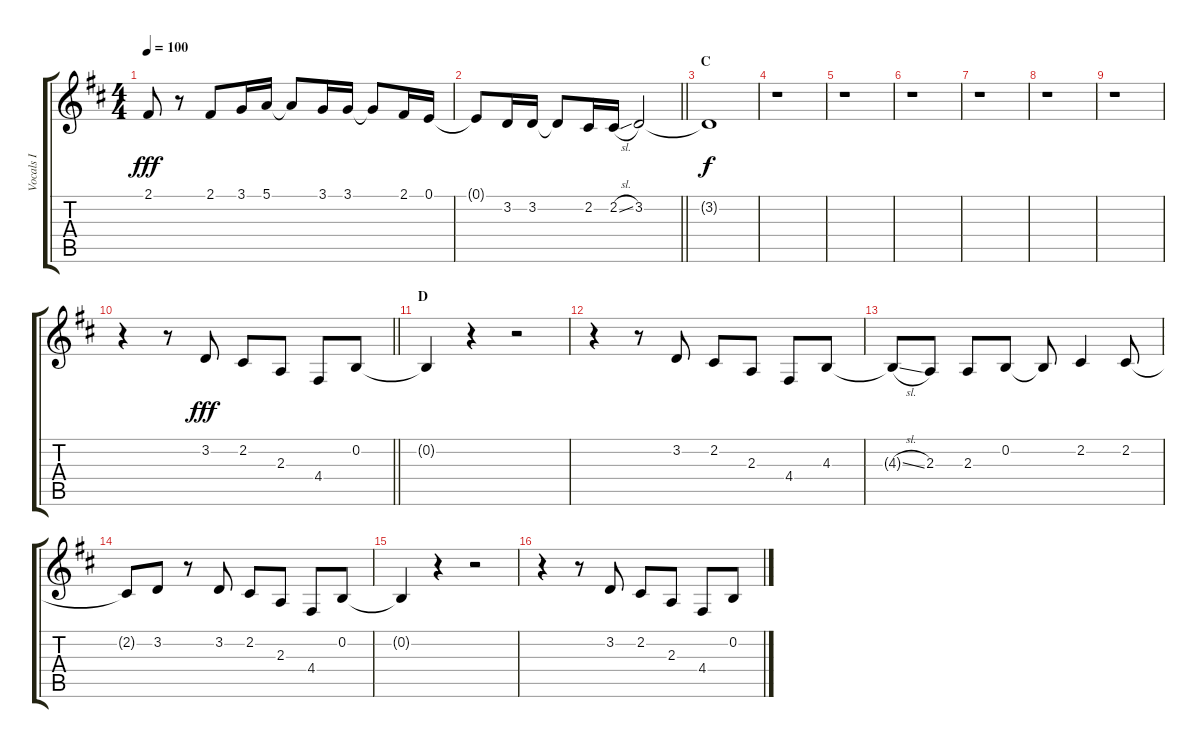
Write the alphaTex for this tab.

\track ("Vocals I" "Vocals I") {instrument voiceoohs}
\staff {score tabs}
\tuning (E4 B3 G3 D3 A2 E2) {hide}
\ts (4 4)
\tempo 100
\clef g2
\ks d
2.1{t}.8{dy fff} r.8 2.1.8 3.1.16 5.1.16 5.1{t}.8 3.1.16 3.1.16 3.1{t}.8 2.1.16 0.1.16 |
\barLineRight lightlight
0.1{t}.8 3.2.16 3.2.16 3.2{t}.8 2.2.16 2.2{sl}.16 3.2.2 |
\section ("" "C")
3.2{t}.1{dy f} |
r.1 |
r.1 |
r.1 |
r.1 |
r.1 |
r.1 |
\barLineRight lightlight
r.4 r.8 3.2.8{dy fff} 2.2.8 2.3.8 4.4.8 0.2.8 |
\section ("" "D")
0.2{t}.4 r.4 r.2 |
r.4 r.8 3.2.8 2.2.8 2.3.8 4.4.8 4.3.8 |
4.3{sl t}.8 2.3.8 2.3.8 0.2.8 0.2{t}.8 2.2.4 2.2.8 |
2.2{t}.8 3.2.8 r.8 3.2.8 2.2.8 2.3.8 4.4.8 0.2.8 |
0.2{t}.4 r.4 r.2 |
r.4 r.8 3.2.8 2.2.8 2.3.8 4.4.8 0.2.8
